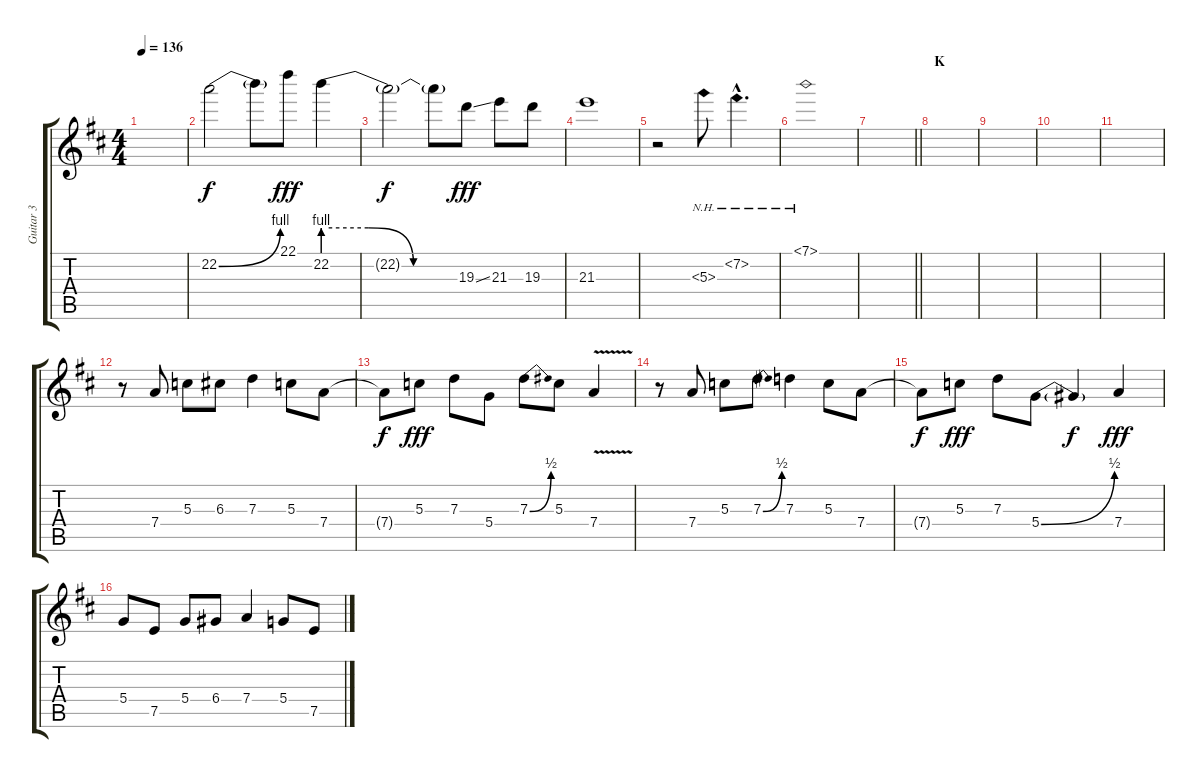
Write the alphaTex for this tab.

\track ("Guitar 3" "Guitar 3") {instrument distortionguitar}
\staff {score tabs}
\tuning (E4 B3 G3 D3 A2 E2) {hide}
\ts (4 4)
\tempo 136
\clef g2
\ks d
|
22.2{be (bend 0 0 60 4)}.2 22.2{t}.8{dy f} 22.1.8{dy fff} 22.2{be (custom 0 4 20 4 40 0 60 0)}.4 |
22.2{t}.2{dy f} 22.2{t}.8 19.3{ss}.8{dy fff} 21.3.8 19.3.8 |
21.3.1 |
r.2 5.3{nh}.8 7.2{nh hac}.4{d} |
7.1{nh}.1 |
\barLineRight lightlight
|
\section ("" "K")
|
|
|
|
r.8 7.4.8 5.3.8 6.3.8 7.3.4 5.3.8 7.4.8 |
7.4{t}.8{dy f} 5.3.8{dy fff} 7.3.8 5.4.8 7.3{be (bend 0 0 60 2)}.8 5.3.8 7.4{v}.4 |
r.8 7.4.8 5.3.8 7.3{be (bend 0 0 60 2)}.8 7.3.4 5.3.8 7.4.8 |
7.4{t}.8{dy f} 5.3.8{dy fff} 7.3.8 5.4{be (bend 0 0 60 2)}.8 5.4{t}.4{dy f} 7.4.4{dy fff} |
5.4.8 7.5.8 5.4.8 6.4.8 7.4.4 5.4.8 7.5.8
